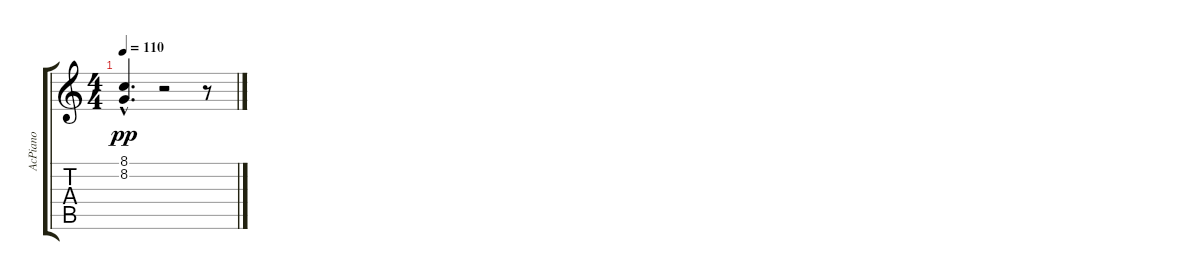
\track ("AcPiano" "AcPiano") {instrument pad3polysynth}
\staff {score tabs}
\tuning (E4 B3 G3 D3 A2 E2) {hide}
\ts (4 4)
\tempo 110
\clef g2
\ks c
(8.1{hac} 8.2{hac}).4{d dy pp} r.2 r.8
